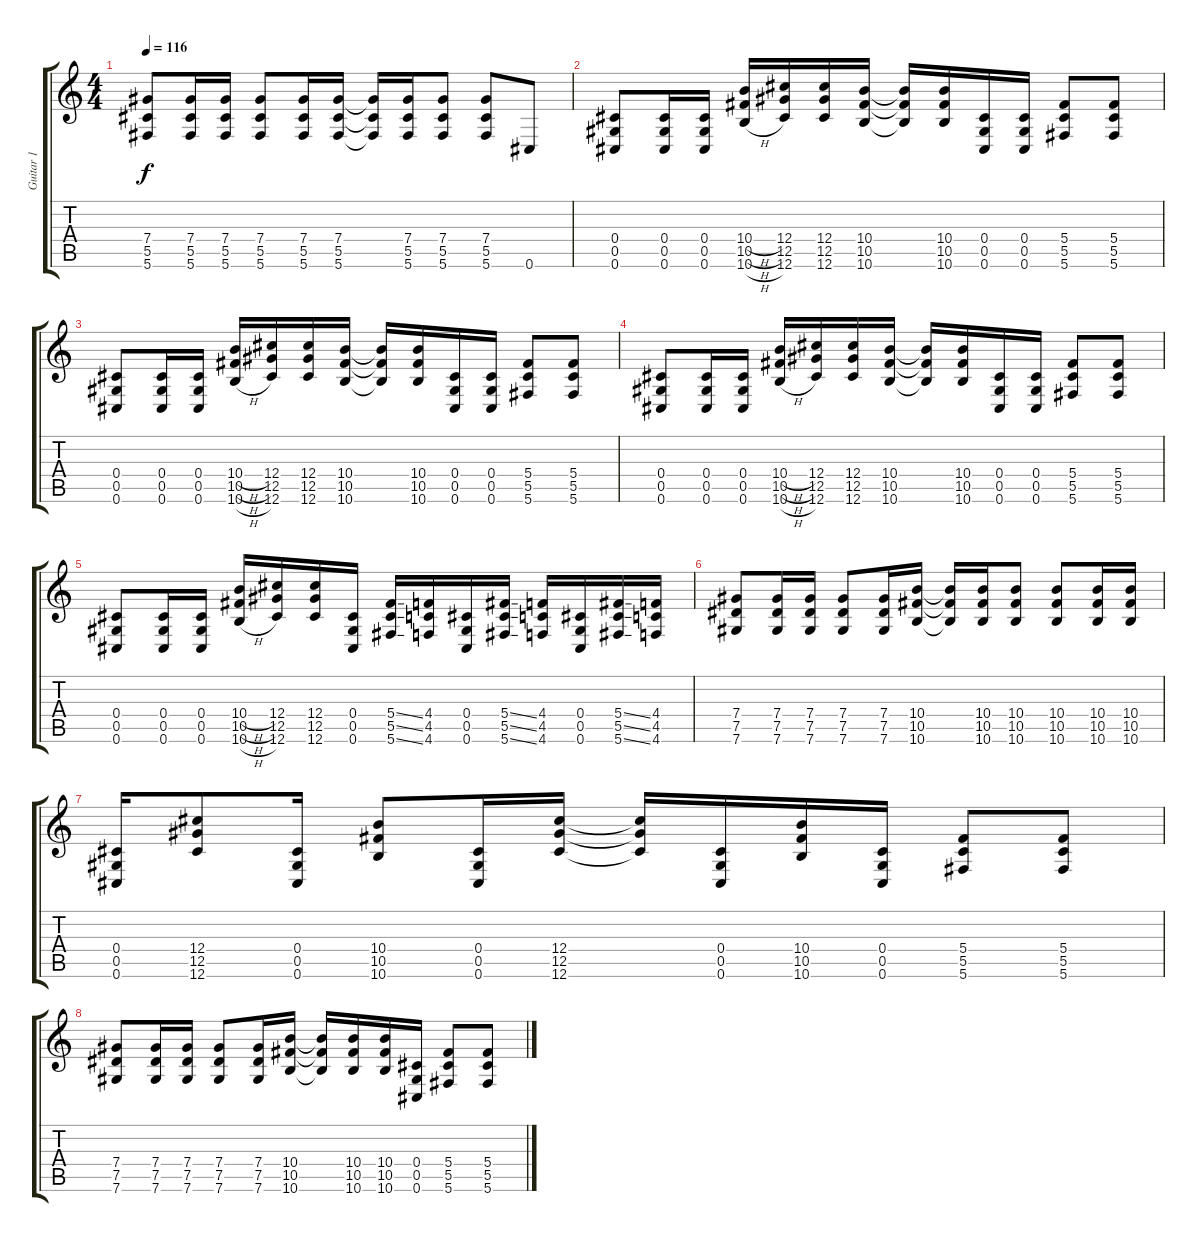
\track ("Guitar 1" "Guitar 1") {instrument overdrivenguitar}
\staff {score tabs}
\tuning (Eb4 Bb3 Gb3 Db3 Ab2 Db2) {hide}
\ts (4 4)
\tempo 116
\clef g2
\ks c
(7.4 5.5 5.6).8{dy f} (7.4 5.5 5.6).16 (7.4 5.5 5.6).16 (7.4 5.5 5.6).8 (7.4 5.5 5.6).16 (7.4 5.5 5.6).16 (7.4{t} 5.5{t} 5.6{t}).16 (7.4 5.5 5.6).16 (7.4 5.5 5.6).8 (7.4 5.5 5.6).8 0.6.8 |
(0.4 0.5 0.6).8 (0.4 0.5 0.6).16 (0.4 0.5 0.6).16 (10.4{h} 10.5{h} 10.6{h}).16 (12.4 12.5 12.6).16 (12.4 12.5 12.6).16 (10.4 10.5 10.6).16 (10.4{t} 10.5{t} 10.6{t}).16 (10.4 10.5 10.6).16 (0.4 0.5 0.6).16 (0.4 0.5 0.6).16 (5.4 5.5 5.6).8 (5.4 5.5 5.6).8 |
(0.4 0.5 0.6).8 (0.4 0.5 0.6).16 (0.4 0.5 0.6).16 (10.4{h} 10.5{h} 10.6{h}).16 (12.4 12.5 12.6).16 (12.4 12.5 12.6).16 (10.4 10.5 10.6).16 (10.4{t} 10.5{t} 10.6{t}).16 (10.4 10.5 10.6).16 (0.4 0.5 0.6).16 (0.4 0.5 0.6).16 (5.4 5.5 5.6).8 (5.4 5.5 5.6).8 |
(0.4 0.5 0.6).8 (0.4 0.5 0.6).16 (0.4 0.5 0.6).16 (10.4{h} 10.5{h} 10.6{h}).16 (12.4 12.5 12.6).16 (12.4 12.5 12.6).16 (10.4 10.5 10.6).16 (10.4{t} 10.5{t} 10.6{t}).16 (10.4 10.5 10.6).16 (0.4 0.5 0.6).16 (0.4 0.5 0.6).16 (5.4 5.5 5.6).8 (5.4 5.5 5.6).8 |
(0.4 0.5 0.6).8 (0.4 0.5 0.6).16 (0.4 0.5 0.6).16 (10.4{h} 10.5{h} 10.6{h}).16 (12.4 12.5 12.6).16 (12.4 12.5 12.6).16 (0.4 0.5 0.6).16 (5.4{ss} 5.5{ss} 5.6{ss}).16 (4.4 4.5 4.6).16 (0.4 0.5 0.6).16 (5.4{ss} 5.5{ss} 5.6{ss}).16 (4.4 4.5 4.6).16 (0.4 0.5 0.6).16 (5.4{ss} 5.5{ss} 5.6{ss}).16 (4.4 4.5 4.6).16 |
(7.4 7.5 7.6).8 (7.4 7.5 7.6).16 (7.4 7.5 7.6).16 (7.4 7.5 7.6).8 (7.4 7.5 7.6).16 (10.4 10.5 10.6).16 (10.4{t} 10.5{t} 10.6{t}).16 (10.4 10.5 10.6).16 (10.4 10.5 10.6).8 (10.4 10.5 10.6).8 (10.4 10.5 10.6).16 (10.4 10.5 10.6).16 |
(0.4 0.5 0.6).16 (12.4 12.5 12.6).8 (0.4 0.5 0.6).16 (10.4 10.5 10.6).8 (0.4 0.5 0.6).16 (12.4 12.5 12.6).16 (12.4{t} 12.5{t} 12.6{t}).16 (0.4 0.5 0.6).16 (10.4 10.5 10.6).16 (0.4 0.5 0.6).16 (5.4 5.5 5.6).8 (5.4 5.5 5.6).8 |
(7.4 7.5 7.6).8 (7.4 7.5 7.6).16 (7.4 7.5 7.6).16 (7.4 7.5 7.6).8 (7.4 7.5 7.6).16 (10.4 10.5 10.6).16 (10.4{t} 10.5{t} 10.6{t}).16 (10.4 10.5 10.6).16 (10.4 10.5 10.6).16 (0.4 0.5 0.6).16 (5.4 5.5 5.6).8 (5.4 5.5 5.6).8
